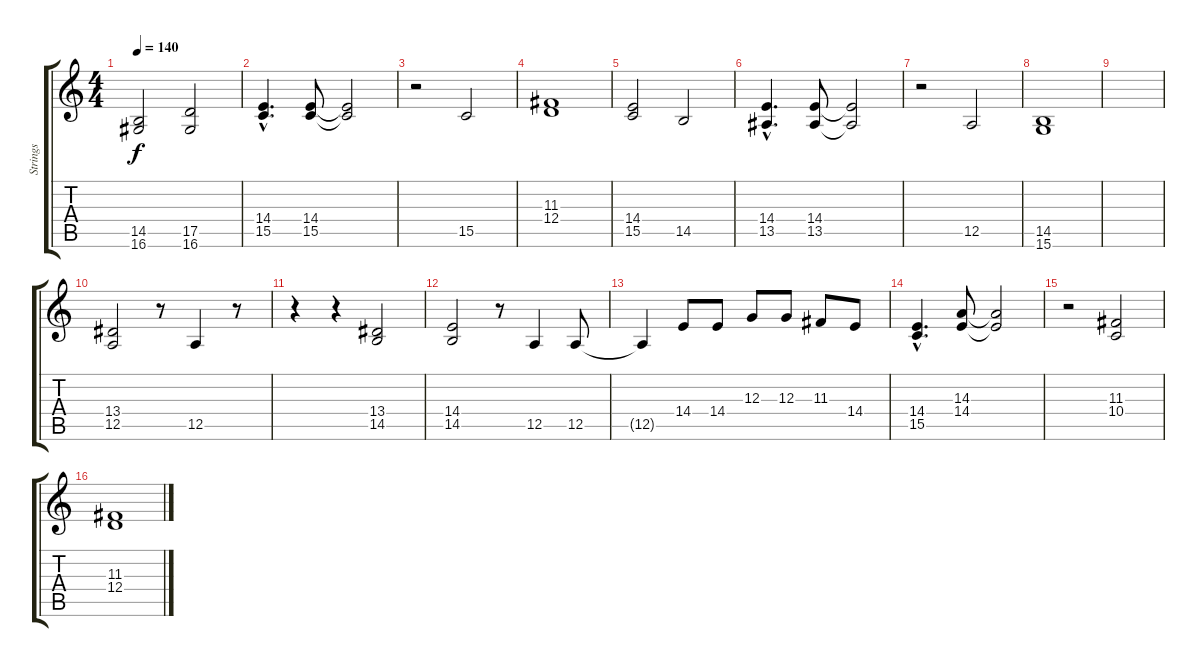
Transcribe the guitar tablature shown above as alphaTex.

\track ("Strings" "Strings") {instrument stringensemble1}
\staff {score tabs}
\tuning (E4 B3 G3 D3 A2 E2) {hide}
\ts (4 4)
\tempo 140
\clef g2
\ks c
(14.5 16.6).2{dy f} (17.5 16.6).2 |
(14.4{hac} 15.5{hac}).4{d} (14.4 15.5).8 (14.4{t} 15.5{t}).2 |
r.2 15.5.2 |
(11.3 12.4).1 |
(14.4 15.5).2 14.5.2 |
(14.4{hac} 13.5{hac}).4{d} (14.4 13.5).8 (14.4{t} 13.5{t}).2 |
r.2 12.5.2 |
(14.5 15.6).1 |
|
(13.4 12.5).2 r.8 12.5.4 r.8 |
r.4 r.4 (13.4 14.5).2 |
(14.4 14.5).2 r.8 12.5.4 12.5.8 |
12.5{t}.4 14.4.8 14.4.8 12.3.8 12.3.8 11.3.8 14.4.8 |
(14.4{hac} 15.5{hac}).4{d} (14.3 14.4).8 (14.3{t} 14.4{t}).2 |
r.2 (11.3 10.4).2 |
(11.3 12.4).1
